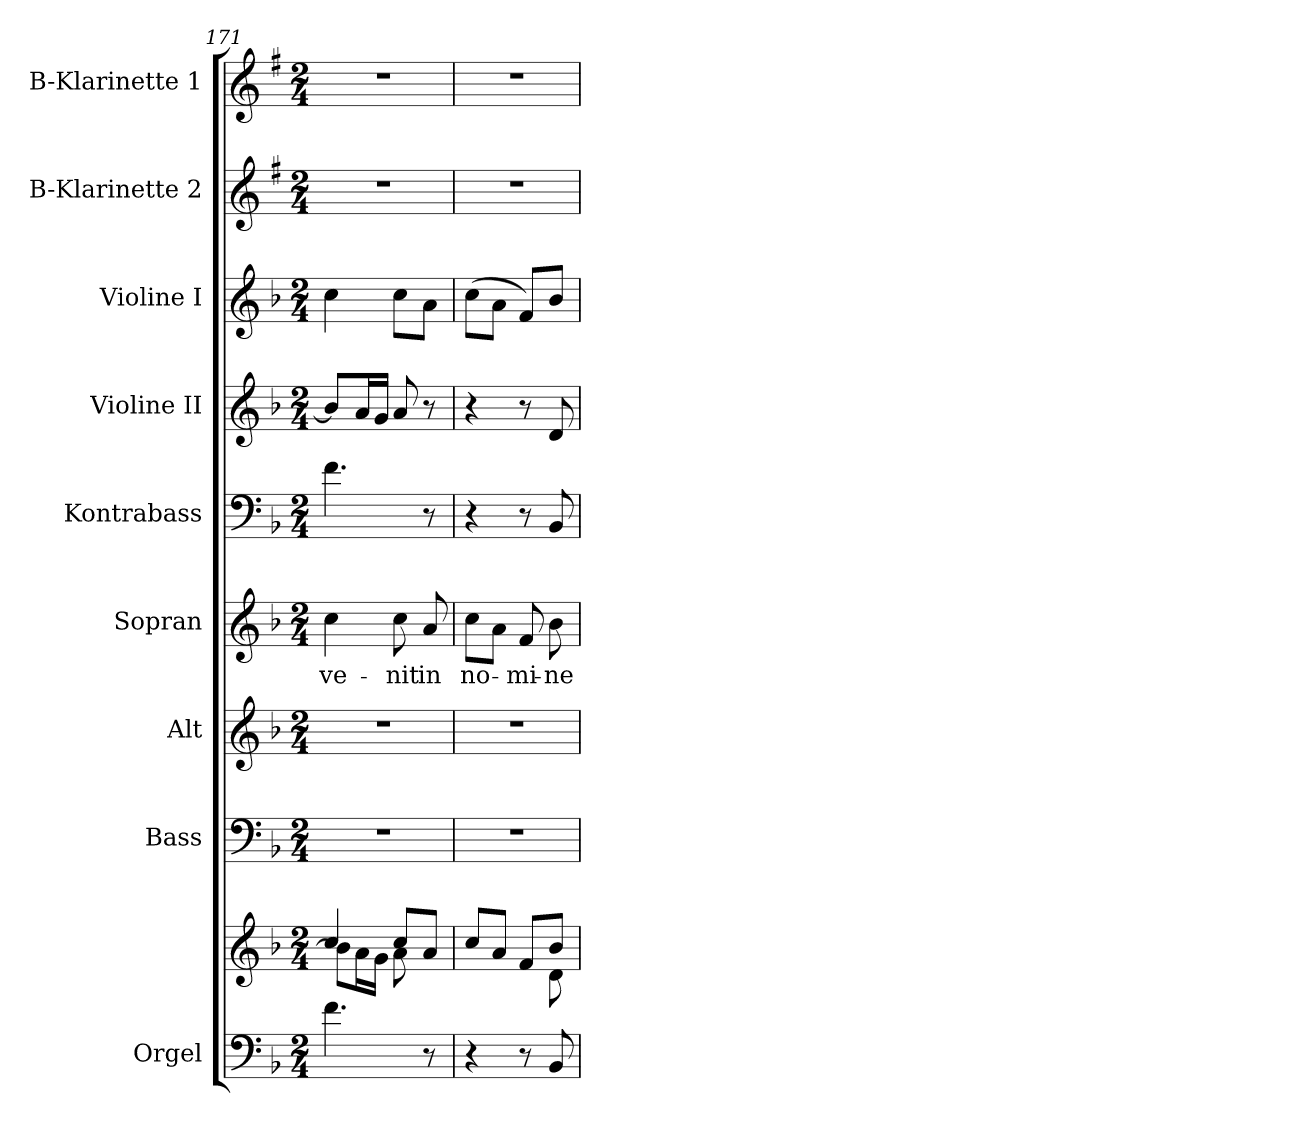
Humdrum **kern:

**kern	**kern	**kern	**kern	**kern	**text	**kern	**kern	**kern	**kern	**kern
*part9	*part9	*part8	*part7	*part6	*part6	*part5	*part4	*part3	*part2	*part1
*staff10	*staff9	*staff8	*staff7	*staff6	*staff6	*staff5	*staff4	*staff3	*staff2	*staff1
*I"Orgel	*	*I"Bass	*I"Alt	*I"Sopran	*	*I"Kontrabass	*I"Violine II	*I"Violine I	*I"B-Klarinette 2	*I"B-Klarinette 1
*I'Org.	*	*I'B.	*I'A.	*I'S.	*	*I'Kb.	*I'Vl. II	*I'Vl. I	*I'B Kl. 2	*I'B Kl. 1
*clefF4	*clefG2	*clefF4	*clefG2	*clefG2	*	*clefF4	*clefG2	*clefG2	*clefG2	*clefG2
*	*	*	*	*	*	*ITrd7c12	*	*	*ITrd1c2	*ITrd1c2
*k[b-]	*k[b-]	*k[b-]	*k[b-]	*k[b-]	*	*k[b-]	*k[b-]	*k[b-]	*k[b-]	*k[b-]
*F:	*F:	*F:	*F:	*F:	*	*F:	*F:	*F:	*F:	*F:
*M2/4	*M2/4	*M2/4	*M2/4	*M2/4	*	*M2/4	*M2/4	*M2/4	*M2/4	*M2/4
=171	=171	=171	=171	=171	=171	=171	=171	=171	=171	=171
*	*^	*	*	*	*	*	*	*	*	*
!	!	!	!	!	!	!LO:LY:b	!	!	!	!	!
4.f\	4cc/	8b-\L]	2r	2r	4cc\	ve-	4.F\	8b-/L]	4cc\	2r	2r
.	.	16a\L	.	.	.	.	.	16a/L	.	.	.
.	.	16g\JJ	.	.	.	.	.	16g/JJ	.	.	.
!	!	!	!	!	!	!LO:LY:b	!	!	!	!	!
.	8cc/L	8a\	.	.	8cc\	-nit	.	8a/	8cc\L	.	.
!	!	!	!	!	!	!LO:LY:b	!	!	!	!	!
8r	8a/J	8ryy	.	.	8a/	in	8r	8r	8a\J	.	.
=172	=172	=172	=172	=172	=172	=172	=172	=172	=172	=172	=172
!	!	!	!	!	!	!LO:LY:b	!	!	!	!	!
4r	8cc/L	4.ryy	2r	2r	8cc\L	no-	4r	4r	(>8cc\L	2r	2r
.	8a/J	.	.	.	8a\J	.	.	.	8a\J	.	.
!	!	!	!	!	!	!LO:LY:b	!	!	!	!	!
8r	8f/L	.	.	.	8f/	-mi-	8r	8r	8f/L)	.	.
!	!	!	!	!	!	!LO:LY:b	!	!	!	!	!
8BB-/	8b-/J	8d\	.	.	8b-\	-ne	8BBB-/	8d/	8b-/J	.	.
*	*v	*v	*	*	*	*	*	*	*	*	*
=	=	=	=	=	=	=	=	=	=	=
*-	*-	*-	*-	*-	*-	*-	*-	*-	*-	*-
